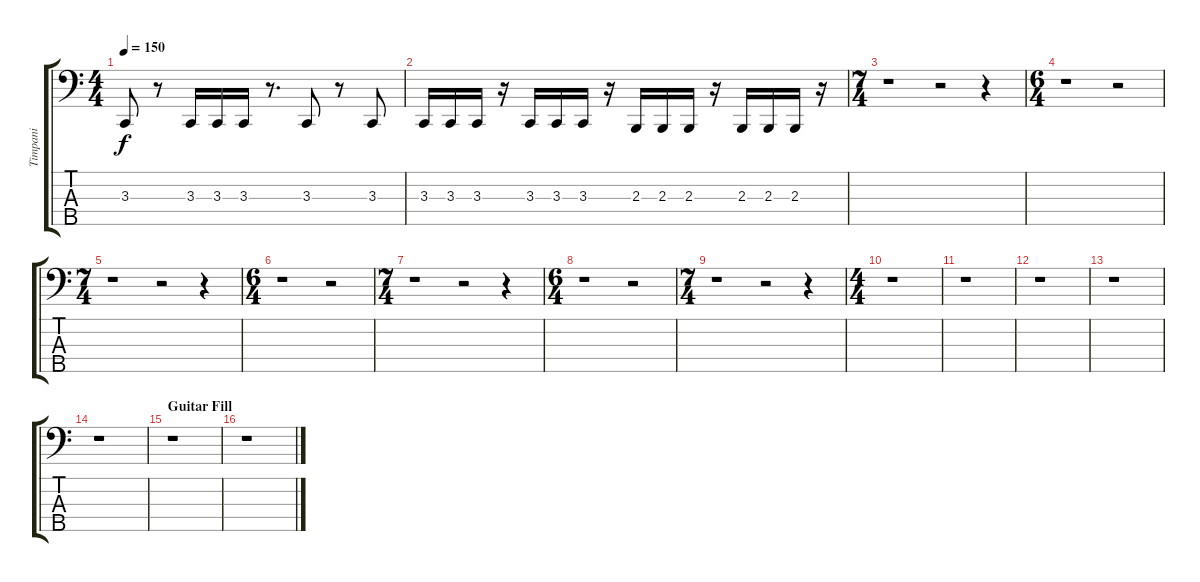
\track ("Timpani" "Timpani") {instrument timpani}
\staff {score tabs}
\tuning (G2 D2 A1 E1 B0) {hide}
\ts (4 4)
\tempo 150
\clef f4
\ks c
3.3.8{dy f} r.8 3.3.16 3.3.16 3.3.16 r.8{d} 3.3.8 r.8 3.3.8 |
3.3.16 3.3.16 3.3.16 r.16 3.3.16 3.3.16 3.3.16 r.16 2.3.16 2.3.16 2.3.16 r.16 2.3.16 2.3.16 2.3.16 r.16 |
\ts (7 4)
r.1 r.2 r.4 |
\ts (6 4)
r.1 r.2 |
\ts (7 4)
r.1 r.2 r.4 |
\ts (6 4)
r.1 r.2 |
\ts (7 4)
r.1 r.2 r.4 |
\ts (6 4)
r.1 r.2 |
\ts (7 4)
r.1 r.2 r.4 |
\ts (4 4)
r.1 |
r.1 |
r.1 |
r.1 |
r.1 |
\section ("" "Guitar Fill")
r.1 |
r.1
